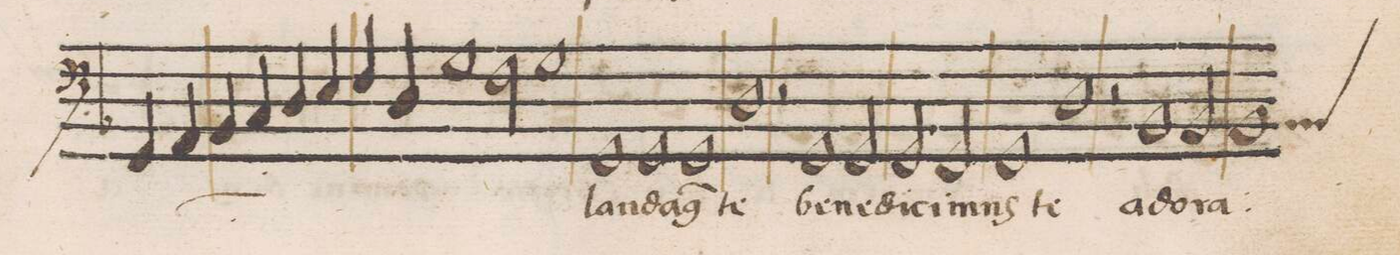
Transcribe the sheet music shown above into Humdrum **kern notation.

**kern	**text
*I"BASSVS	*
*clefF4	*
*k[b-]	*
*met(C|)	*
*M2/1	*
*	*ij
4GG/	bo-
4AA/	.
4BB-/	-ne
4C/	.
4D/	vo-
4E/	.
=12-	=12-
4F/	-lun-
4D/	.
1G\	-ta-
2F\	.
=13-	=13-
1G\	-tis
*	*Xij
1GG/	lau-
=14-	=14-
1GG/	-da-
1GG/	-(mus)
=15-	=15-
1D\	te
2r	.
1GG/	be-
=16-	=16-
2GG/	-ne-
2GG/	-di-
2GG/	-ci-
=17-	=17-
1GG/	-mus
1D\	te
=18-	=18-
2r	.
1BB-/	a-
2BB-/	-do-
=19-	=19-
*custos:BB-	*
1BB-/	-ra-
*-	*-
